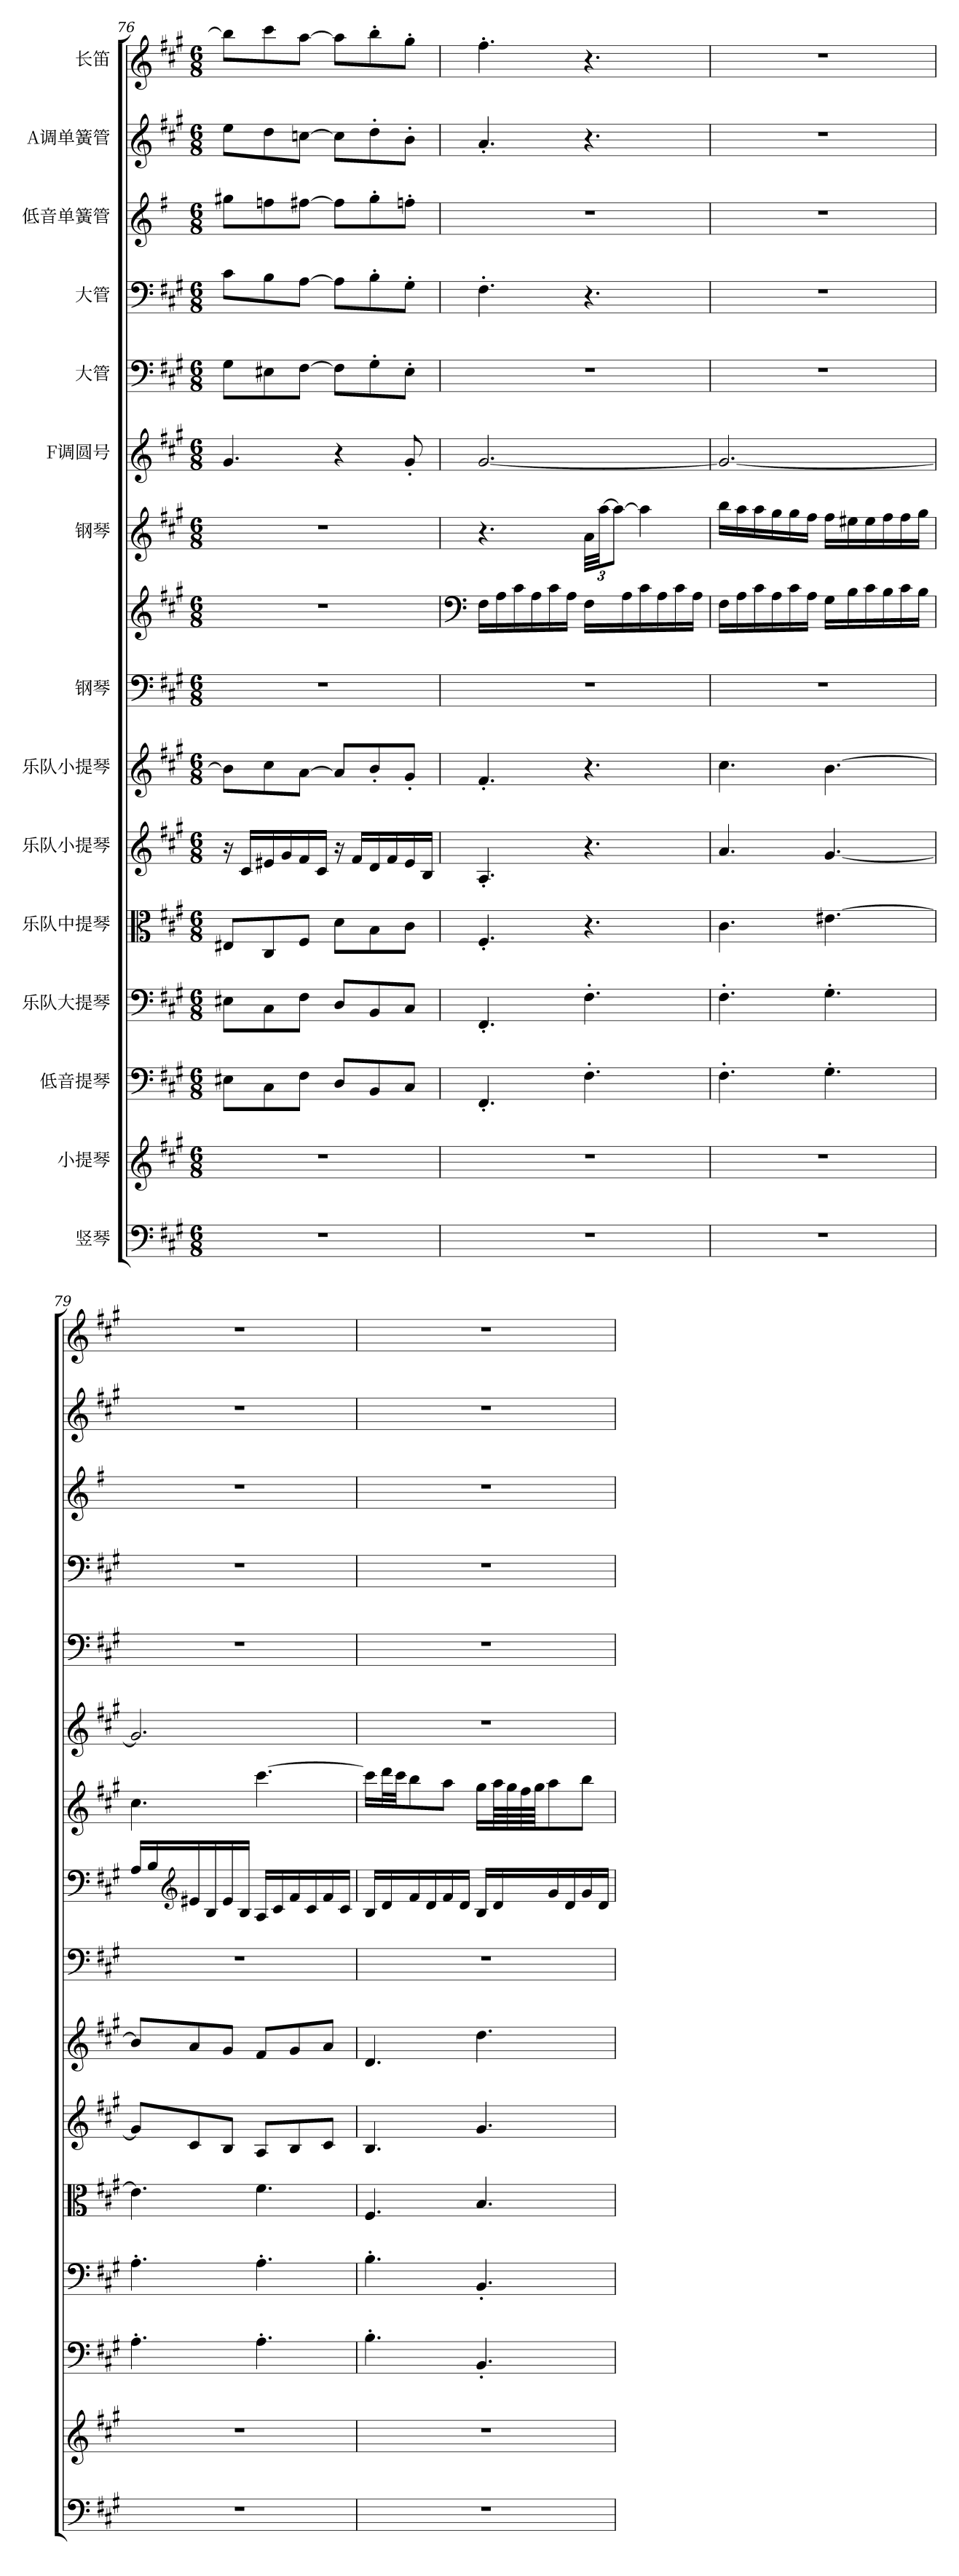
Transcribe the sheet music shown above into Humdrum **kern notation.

**kern	**kern	**kern	**kern	**kern	**kern	**kern	**kern	**kern	**kern	**kern	**kern	**kern	**kern	**kern	**kern
*part15	*part14	*part13	*part12	*part11	*part10	*part9	*part8	*part8	*part7	*part6	*part5	*part4	*part3	*part2	*part1
*staff16	*staff15	*staff14	*staff13	*staff12	*staff11	*staff10	*staff9	*staff8	*staff7	*staff6	*staff5	*staff4	*staff3	*staff2	*staff1
*I"竖琴	*I"小提琴	*I"低音提琴	*I"乐队大提琴	*I"乐队中提琴	*I"乐队小提琴	*I"乐队小提琴	*I"钢琴	*	*I"钢琴	*I"F调圆号	*I"大管	*I"大管	*I"低音单簧管	*I"A调单簧管	*I"长笛
!!LO:PB:g=z
*clefF4	*clefG2	*clefF4	*clefF4	*clefC3	*clefG2	*clefG2	*clefF4	*clefG2	*clefG2	*clefG2	*clefF4	*clefF4	*clefG2	*clefG2	*clefG2
*	*	*ITrd7c12	*	*	*	*	*	*	*	*ITrd4c7	*	*	*ITrd8c14	*ITrd2c3	*
*k[f#c#g#]	*k[f#c#g#]	*k[f#c#g#]	*k[f#c#g#]	*k[f#c#g#]	*k[f#c#g#]	*k[f#c#g#]	*k[f#c#g#]	*k[f#c#g#]	*k[f#c#g#]	*k[f#c#]	*k[f#c#g#]	*k[f#c#g#]	*k[f#]	*k[f#c#g#d#a#e#]	*k[f#c#g#]
*M6/8	*M6/8	*M6/8	*M6/8	*M6/8	*M6/8	*M6/8	*M6/8	*M6/8	*M6/8	*M6/8	*M6/8	*M6/8	*M6/8	*M6/8	*M6/8
=76	=76	=76	=76	=76	=76	=76	=76	=76	=76	=76	=76	=76	=76	=76	=76
2.r	2.r	8EE#X\L	8E#X\L	8E#X/L	16r	8b\L]	2.r	2.r	2.r	4.c#/	8G#\L	8c#\L	8g#X\L	8cc#\L	8bb\L]
.	.	.	.	.	16c#/LL	.	.	.	.	.	.	.	.	.	.
.	.	8CC#\	8C#\	8C#/	16e#X/	8cc#\	.	.	.	.	8E#X\	8B\	8fn\	8b\	8ccc#\
.	.	.	.	.	16g#/	.	.	.	.	.	.	.	.	.	.
.	.	8FF#\J	8F#\J	8F#/J	16f#/	[8a\J	.	.	.	.	[8F#\J	[8A\J	[8f#X\J	[8an\J	[8aa\J
.	.	.	.	.	16c#/JJ	.	.	.	.	.	.	.	.	.	.
.	.	8DD/L	8D/L	8d\L	16r	8a/L]	.	.	.	4r	8F#\L]	8A\L]	8f#\L]	8a\L]	8aa\L]
.	.	.	.	.	16f#/LL	.	.	.	.	.	.	.	.	.	.
.	.	8BBB/	8BB/	8B\	16d/	8b'/	.	.	.	.	8G#'\	8B'\	8g#'\	8b'\	8bb'\
.	.	.	.	.	16f#/	.	.	.	.	.	.	.	.	.	.
.	.	8CC#/J	8C#/J	8c#\J	16e#/	8g#'/J	.	.	.	8c#'/	8E#'\J	8G#'\J	8fn'\J	8g#'\J	8gg#'\J
.	.	.	.	.	16B/JJ	.	.	.	.	.	.	.	.	.	.
=77	=77	=77	=77	=77	=77	=77	=77	=77	=77	=77	=77	=77	=77	=77	=77
*	*	*	*	*	*	*	*	*clefF4	*	*	*	*	*	*	*
2.r	2.r	4.FFF#'/	4.FF#'/	4.F#'/	4.A'/	4.f#'/	2.r	16F#\LL	4.r	[2.c#/	2.r	4.F#'\	2.r	4.f#'/	4.ff#'\
.	.	.	.	.	.	.	.	16A\	.	.	.	.	.	.	.
.	.	.	.	.	.	.	.	16c#\	.	.	.	.	.	.	.
.	.	.	.	.	.	.	.	16A\	.	.	.	.	.	.	.
.	.	.	.	.	.	.	.	16c#\	.	.	.	.	.	.	.
.	.	.	.	.	.	.	.	16A\JJ	.	.	.	.	.	.	.
*	*	*	*	*	*	*	*	*	*Xbrackettup	*	*	*	*	*	*
.	.	4.FF#'\	4.F#'\	4.r	4.r	4.r	.	16F#\LL	48a\LLL	.	.	4.r	.	4.r	4.r
.	.	.	.	.	.	.	.	.	[48aa\JJ	.	.	.	.	.	.
.	.	.	.	.	.	.	.	.	12aa\J_	.	.	.	.	.	.
.	.	.	.	.	.	.	.	16A\	.	.	.	.	.	.	.
.	.	.	.	.	.	.	.	16c#\	4aa\]	.	.	.	.	.	.
.	.	.	.	.	.	.	.	16A\	.	.	.	.	.	.	.
.	.	.	.	.	.	.	.	16c#\	.	.	.	.	.	.	.
.	.	.	.	.	.	.	.	16A\JJ	.	.	.	.	.	.	.
!!LO:PB:g=z
=78	=78	=78	=78	=78	=78	=78	=78	=78	=78	=78	=78	=78	=78	=78	=78
2.r	2.r	4.FF#'\	4.F#'\	4.c#\	4.a/	4.cc#\	2.r	16F#\LL	16bb\LL	2.c#/_	2.r	2.r	2.r	2.r	2.r
.	.	.	.	.	.	.	.	16A\	16aa\	.	.	.	.	.	.
.	.	.	.	.	.	.	.	16c#\	16aa\	.	.	.	.	.	.
.	.	.	.	.	.	.	.	16A\	16gg#\	.	.	.	.	.	.
.	.	.	.	.	.	.	.	16c#\	16gg#\	.	.	.	.	.	.
.	.	.	.	.	.	.	.	16A\JJ	16ff#\JJ	.	.	.	.	.	.
.	.	4.GG#'\	4.G#'\	[4.e#X\	[4.g#/	[4.b\	.	16G#\LL	16ff#\LL	.	.	.	.	.	.
.	.	.	.	.	.	.	.	16B\	16ee#X\	.	.	.	.	.	.
.	.	.	.	.	.	.	.	16c#\	16ee#\	.	.	.	.	.	.
.	.	.	.	.	.	.	.	16B\	16ff#\	.	.	.	.	.	.
.	.	.	.	.	.	.	.	16c#\	16ff#\	.	.	.	.	.	.
.	.	.	.	.	.	.	.	16B\JJ	16gg#\JJ	.	.	.	.	.	.
=79	=79	=79	=79	=79	=79	=79	=79	=79	=79	=79	=79	=79	=79	=79	=79
2.r	2.r	4.AA'\	4.A'\	4.e#\]	8g#/L]	8b/L]	2.r	16A/LL	4.cc#\	2.c#/]	2.r	2.r	2.r	2.r	2.r
.	.	.	.	.	.	.	.	16B/	.	.	.	.	.	.	.
*	*	*	*	*	*	*	*	*clefG2	*	*	*	*	*	*	*
.	.	.	.	.	8c#/	8a/	.	16e#X/	.	.	.	.	.	.	.
.	.	.	.	.	.	.	.	16B/	.	.	.	.	.	.	.
.	.	.	.	.	8B/J	8g#/J	.	16e#/	.	.	.	.	.	.	.
.	.	.	.	.	.	.	.	16B/JJ	.	.	.	.	.	.	.
.	.	4.AA'\	4.A'\	4.f#\	8A/L	8f#/L	.	16A/LL	[4.ccc#\	.	.	.	.	.	.
.	.	.	.	.	.	.	.	16c#/	.	.	.	.	.	.	.
.	.	.	.	.	8B/	8g#/	.	16f#/	.	.	.	.	.	.	.
.	.	.	.	.	.	.	.	16c#/	.	.	.	.	.	.	.
.	.	.	.	.	8c#/J	8a/J	.	16f#/	.	.	.	.	.	.	.
.	.	.	.	.	.	.	.	16c#/JJ	.	.	.	.	.	.	.
!!LO:PB:g=z
=80	=80	=80	=80	=80	=80	=80	=80	=80	=80	=80	=80	=80	=80	=80	=80
2.r	2.r	4.BB'\	4.B'\	4.F#/	4.B/	4.d/	2.r	16B/LL	16ccc#\LL]	2.r	2.r	2.r	2.r	2.r	2.r
.	.	.	.	.	.	.	.	16d/	32ddd\L	.	.	.	.	.	.
.	.	.	.	.	.	.	.	.	32ccc#\JJ	.	.	.	.	.	.
.	.	.	.	.	.	.	.	16f#/	8bb\	.	.	.	.	.	.
.	.	.	.	.	.	.	.	16d/	.	.	.	.	.	.	.
.	.	.	.	.	.	.	.	16f#/	8aa\J	.	.	.	.	.	.
.	.	.	.	.	.	.	.	16d/JJ	.	.	.	.	.	.	.
.	.	4.BBB'/	4.BB'/	4.B/	4.g#/	4.dd\	.	16B/LL	16gg#\LL	.	.	.	.	.	.
.	.	.	.	.	.	.	.	16d/	64aa\LL	.	.	.	.	.	.
.	.	.	.	.	.	.	.	.	64gg#\	.	.	.	.	.	.
.	.	.	.	.	.	.	.	.	64ff#\	.	.	.	.	.	.
.	.	.	.	.	.	.	.	.	64gg#\JJJ	.	.	.	.	.	.
.	.	.	.	.	.	.	.	16g#/	8aa\	.	.	.	.	.	.
.	.	.	.	.	.	.	.	16d/	.	.	.	.	.	.	.
.	.	.	.	.	.	.	.	16g#/	8bb\J	.	.	.	.	.	.
.	.	.	.	.	.	.	.	16d/JJ	.	.	.	.	.	.	.
=	=	=	=	=	=	=	=	=	=	=	=	=	=	=	=
*-	*-	*-	*-	*-	*-	*-	*-	*-	*-	*-	*-	*-	*-	*-	*-
